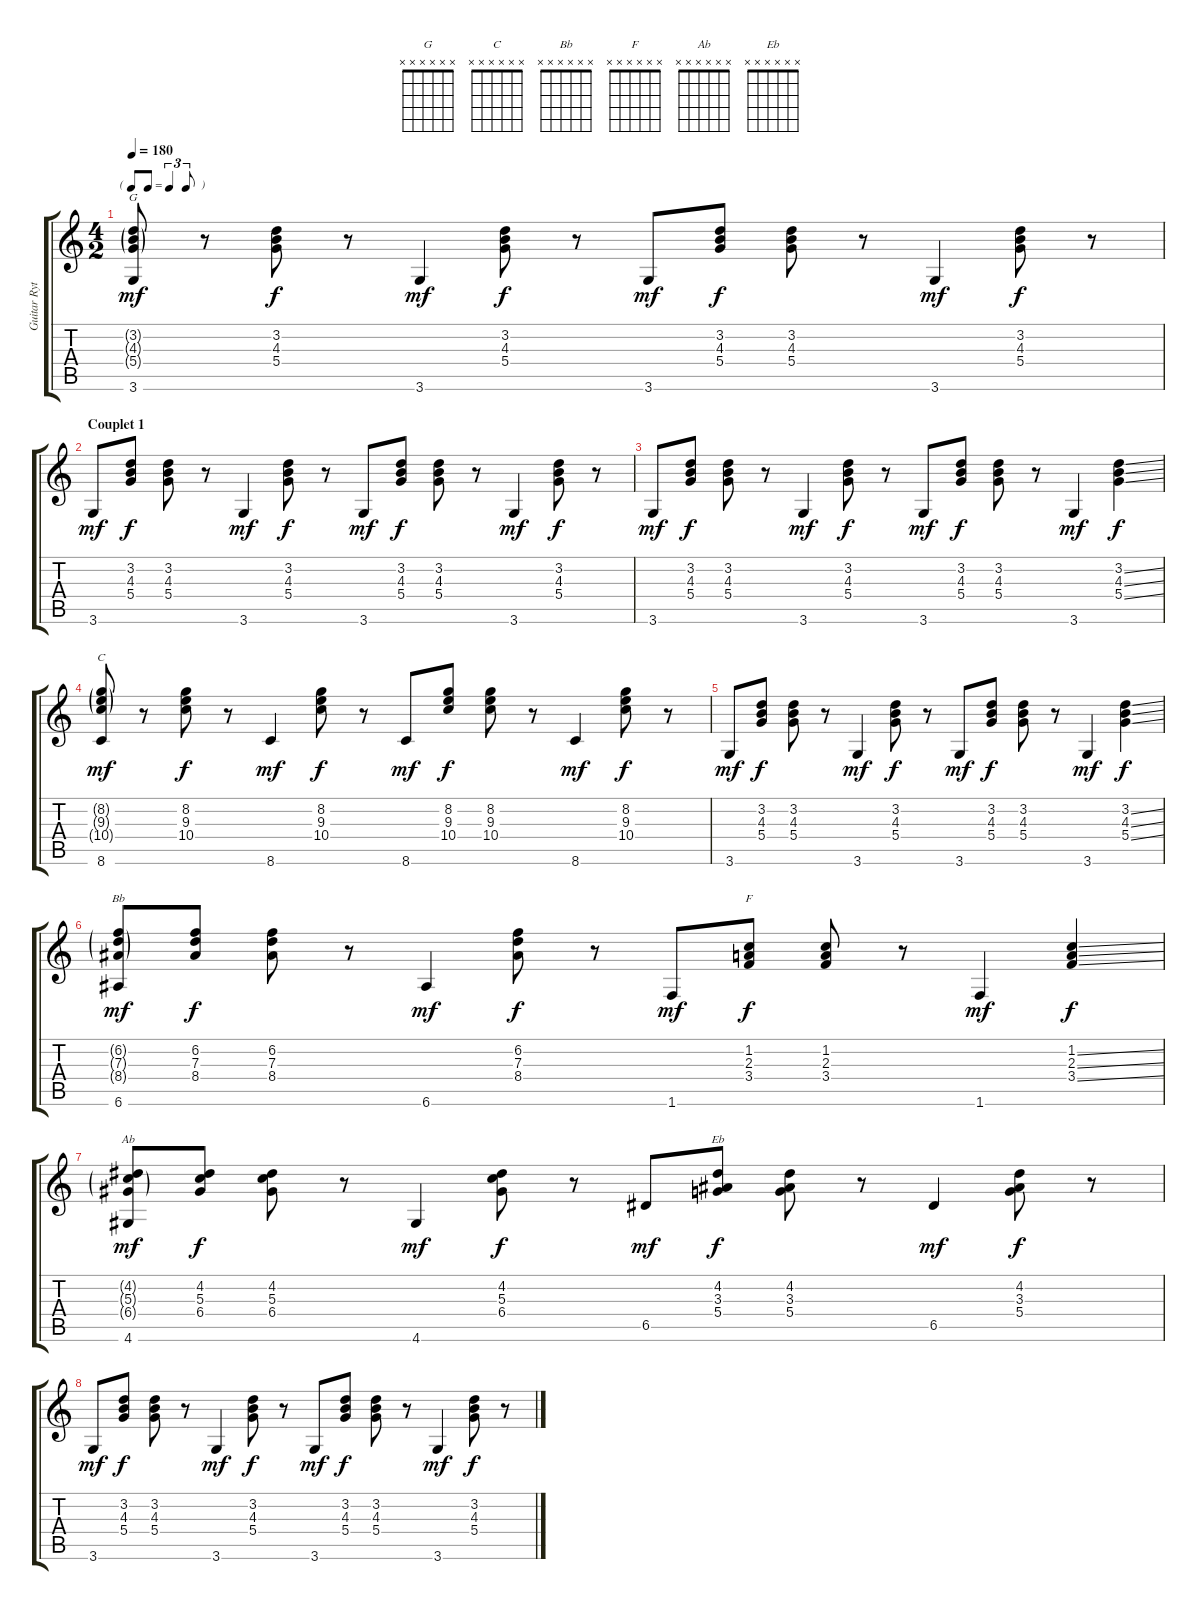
\track ("Guitar Rythm" "Guitar Ryt") {instrument electricguitarclean}
\staff {score tabs}
\tuning (E4 B3 G3 D3 A2 E2) {hide}
\chord ("G" x x x x x x) {firstfret 0}
\chord ("C" x x x x x x) {firstfret 0}
\chord ("Bb" x x x x x x) {firstfret 0}
\chord ("F" x x x x x x) {firstfret 0}
\chord ("Ab" x x x x x x) {firstfret 0}
\chord ("Eb" x x x x x x) {firstfret 0}
\ts (4 2)
\tf triplet8th
\tempo 180
\clef g2
\ks c
(3.2{g} 4.3{g} 5.4{g} 3.6).8{ch "G" dy mf} r.8 (3.2 4.3 5.4).8{dy f} r.8 3.6.4{dy mf} (3.2 4.3 5.4).8{dy f} r.8 3.6.8{dy mf} (3.2 4.3 5.4).8{dy f} (3.2 4.3 5.4).8 r.8 3.6.4{dy mf} (3.2 4.3 5.4).8{dy f} r.8 |
\section ("" "Couplet 1")
3.6.8{dy mf} (3.2 4.3 5.4).8{dy f} (3.2 4.3 5.4).8 r.8 3.6.4{dy mf} (3.2 4.3 5.4).8{dy f} r.8 3.6.8{dy mf} (3.2 4.3 5.4).8{dy f} (3.2 4.3 5.4).8 r.8 3.6.4{dy mf} (3.2 4.3 5.4).8{dy f} r.8 |
3.6.8{dy mf} (3.2 4.3 5.4).8{dy f} (3.2 4.3 5.4).8 r.8 3.6.4{dy mf} (3.2 4.3 5.4).8{dy f} r.8 3.6.8{dy mf} (3.2 4.3 5.4).8{dy f} (3.2 4.3 5.4).8 r.8 3.6.4{dy mf} (3.2{ss} 4.3{ss} 5.4{ss}).4{dy f} |
(8.2{g} 9.3{g} 10.4{g} 8.6).8{ch "C" dy mf} r.8 (8.2 9.3 10.4).8{dy f} r.8 8.6.4{dy mf} (8.2 9.3 10.4).8{dy f} r.8 8.6.8{dy mf} (8.2 9.3 10.4).8{dy f} (8.2 9.3 10.4).8 r.8 8.6.4{dy mf} (8.2 9.3 10.4).8{dy f} r.8 |
3.6.8{dy mf} (3.2 4.3 5.4).8{dy f} (3.2 4.3 5.4).8 r.8 3.6.4{dy mf} (3.2 4.3 5.4).8{dy f} r.8 3.6.8{dy mf} (3.2 4.3 5.4).8{dy f} (3.2 4.3 5.4).8 r.8 3.6.4{dy mf} (3.2{ss} 4.3{ss} 5.4{ss}).4{dy f} |
(6.2{g} 7.3{g} 8.4{g} 6.6).8{ch "Bb" dy mf} (6.2 7.3 8.4).8{dy f} (6.2 7.3 8.4).8 r.8 6.6.4{dy mf} (6.2 7.3 8.4).8{dy f} r.8 1.6.8{dy mf} (1.2 2.3 3.4).8{ch "F" dy f} (1.2 2.3 3.4).8 r.8 1.6.4{dy mf} (1.2{ss} 2.3{ss} 3.4{ss}).4{dy f} |
(4.2{g} 5.3{g} 6.4{g} 4.6).8{ch "Ab" dy mf} (4.2 5.3 6.4).8{dy f} (4.2 5.3 6.4).8 r.8 4.6.4{dy mf} (4.2 5.3 6.4).8{dy f} r.8 6.5.8{dy mf} (4.2 3.3 5.4).8{ch "Eb" dy f} (4.2 3.3 5.4).8 r.8 6.5.4{dy mf} (4.2 3.3 5.4).8{dy f} r.8 |
3.6.8{dy mf} (3.2 4.3 5.4).8{dy f} (3.2 4.3 5.4).8 r.8 3.6.4{dy mf} (3.2 4.3 5.4).8{dy f} r.8 3.6.8{dy mf} (3.2 4.3 5.4).8{dy f} (3.2 4.3 5.4).8 r.8 3.6.4{dy mf} (3.2 4.3 5.4).8{dy f} r.8
